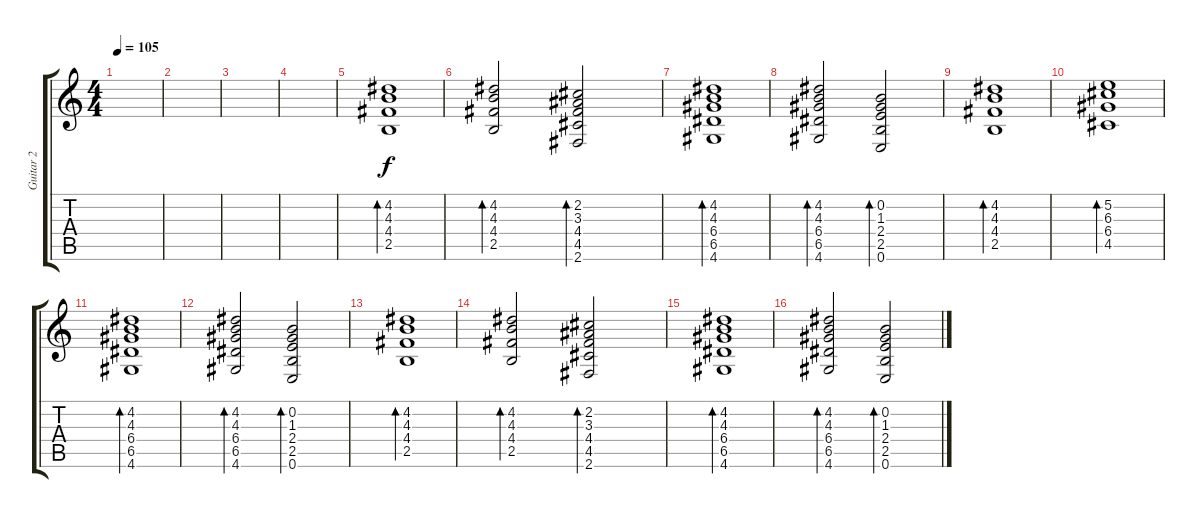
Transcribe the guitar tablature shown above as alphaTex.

\track ("Guitar 2" "Guitar 2") {instrument electricguitarjazz}
\staff {score tabs}
\tuning (E4 B3 G3 D3 A2 E2) {hide}
\ts (4 4)
\tempo 105
\clef g2
\ks c
|
|
|
|
(4.2 4.3 4.4 2.5).1{bd 240} |
(4.2 4.3 4.4 2.5).2{bd 240} (2.2 3.3 4.4 4.5 2.6).2{bd 240} |
(4.2 4.3 6.4 6.5 4.6).1{bd 240} |
(4.2 4.3 6.4 6.5 4.6).2{bd 240} (0.2 1.3 2.4 2.5 0.6).2{bd 240} |
(4.2 4.3 4.4 2.5).1{bd 240} |
(5.2 6.3 6.4 4.5).1{bd 240} |
(4.2 4.3 6.4 6.5 4.6).1{bd 240} |
(4.2 4.3 6.4 6.5 4.6).2{bd 240} (0.2 1.3 2.4 2.5 0.6).2{bd 240} |
(4.2 4.3 4.4 2.5).1{bd 240 dy f} |
(4.2 4.3 4.4 2.5).2{bd 240} (2.2 3.3 4.4 4.5 2.6).2{bd 240} |
(4.2 4.3 6.4 6.5 4.6).1{bd 240} |
(4.2 4.3 6.4 6.5 4.6).2{bd 240} (0.2 1.3 2.4 2.5 0.6).2{bd 240}
